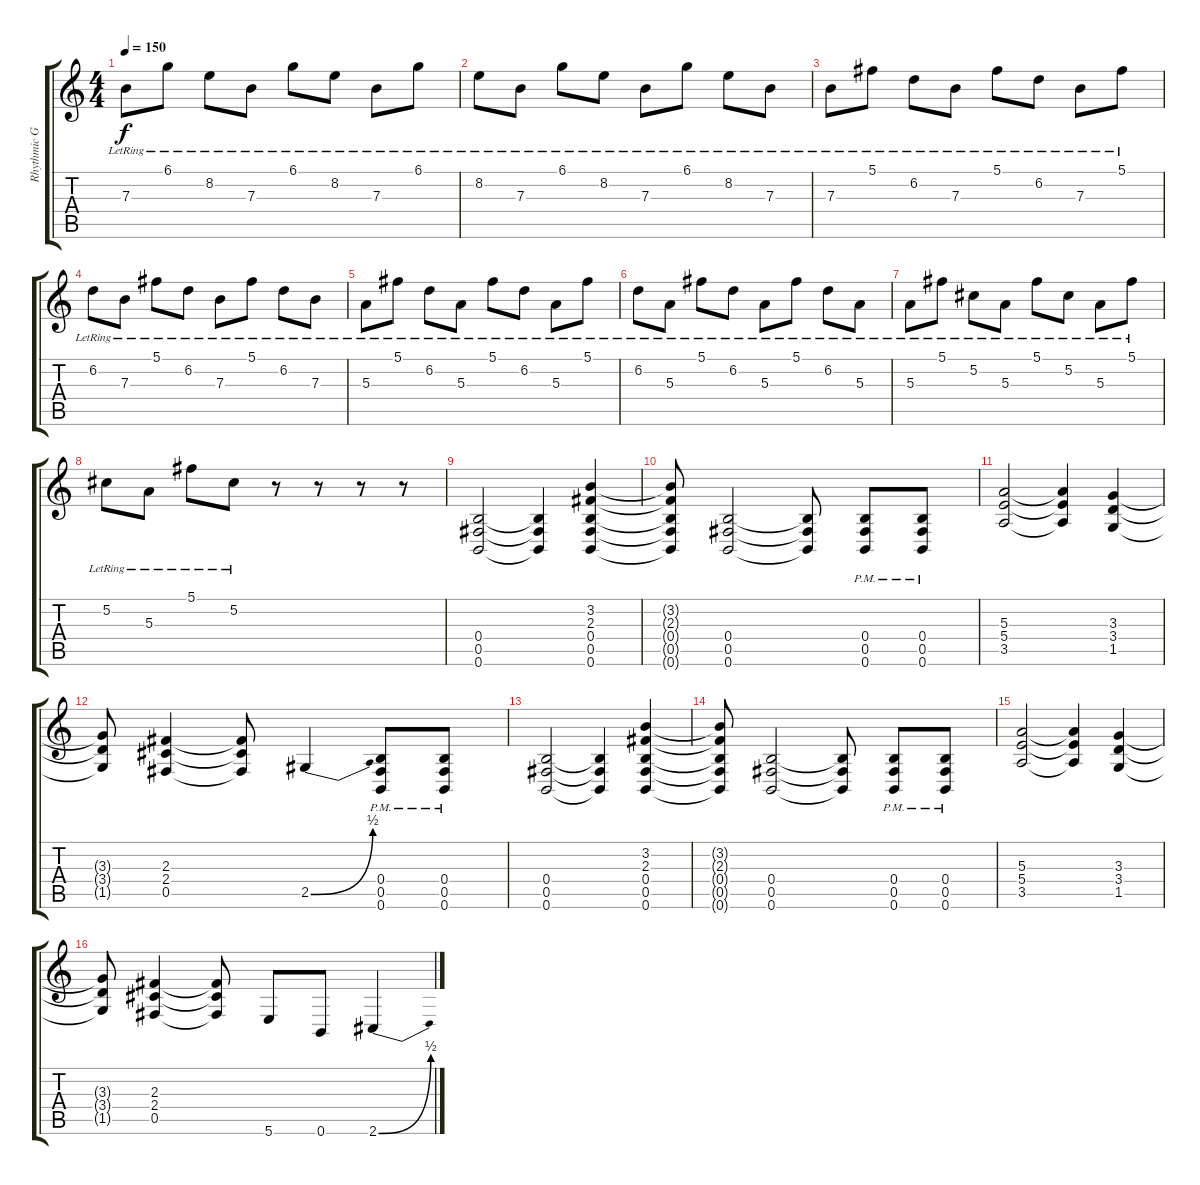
\track ("Rhythmic Guitar" "Rhythmic G") {instrument distortionguitar}
\staff {score tabs}
\tuning (Db4 Ab3 E3 B2 Gb2 B1) {hide}
\ts (4 4)
\tempo 150
\clef g2
\ks c
7.3{lr}.8{dy f} 6.1{lr}.8 8.2{lr}.8 7.3{lr}.8 6.1{lr}.8 8.2{lr}.8 7.3{lr}.8 6.1{lr}.8 |
8.2{lr}.8 7.3{lr}.8 6.1{lr}.8 8.2{lr}.8 7.3{lr}.8 6.1{lr}.8 8.2{lr}.8 7.3{lr}.8 |
7.3{lr}.8 5.1{lr}.8 6.2{lr}.8 7.3{lr}.8 5.1{lr}.8 6.2{lr}.8 7.3{lr}.8 5.1{lr}.8 |
6.2{lr}.8 7.3{lr}.8 5.1{lr}.8 6.2{lr}.8 7.3{lr}.8 5.1{lr}.8 6.2{lr}.8 7.3{lr}.8 |
5.3{lr}.8 5.1{lr}.8 6.2{lr}.8 5.3{lr}.8 5.1{lr}.8 6.2{lr}.8 5.3{lr}.8 5.1{lr}.8 |
6.2{lr}.8 5.3{lr}.8 5.1{lr}.8 6.2{lr}.8 5.3{lr}.8 5.1{lr}.8 6.2{lr}.8 5.3{lr}.8 |
5.3{lr}.8 5.1{lr}.8 5.2{lr}.8 5.3{lr}.8 5.1{lr}.8 5.2{lr}.8 5.3{lr}.8 5.1{lr}.8 |
5.2{lr}.8 5.3{lr}.8 5.1{lr}.8 5.2{lr}.8 r.8 r.8 r.8 r.8 |
(0.4 0.5 0.6).2{instrument distortionguitar} (0.4{t} 0.5{t} 0.6{t}).4 (3.2 2.3 0.4 0.5 0.6).4 |
(3.2{t} 2.3{t} 0.4{t} 0.5{t} 0.6{t}).8 (0.4 0.5 0.6).2 (0.4{t} 0.5{t} 0.6{t}).8 (0.4{pm} 0.5{pm} 0.6{pm}).8 (0.4{pm} 0.5{pm} 0.6{pm}).8 |
(5.3 5.4 3.5).2 (5.3{t} 5.4{t} 3.5{t}).4 (3.3 3.4 1.5).4 |
(3.3{t} 3.4{t} 1.5{t}).8 (2.3 2.4 0.5).4 (2.3{t} 2.4{t} 0.5{t}).8 2.5{be (bend 0 0 60 2)}.4 (0.4{pm} 0.5{pm} 0.6{pm}).8 (0.4{pm} 0.5{pm} 0.6{pm}).8 |
(0.4 0.5 0.6).2 (0.4{t} 0.5{t} 0.6{t}).4 (3.2 2.3 0.4 0.5 0.6).4 |
(3.2{t} 2.3{t} 0.4{t} 0.5{t} 0.6{t}).8 (0.4 0.5 0.6).2 (0.4{t} 0.5{t} 0.6{t}).8 (0.4{pm} 0.5{pm} 0.6{pm}).8 (0.4{pm} 0.5{pm} 0.6{pm}).8 |
(5.3 5.4 3.5).2 (5.3{t} 5.4{t} 3.5{t}).4 (3.3 3.4 1.5).4 |
(3.3{t} 3.4{t} 1.5{t}).8 (2.3 2.4 0.5).4 (2.3{t} 2.4{t} 0.5{t}).8 5.6.8 0.6.8 2.6{be (bend 0 0 60 2)}.4
